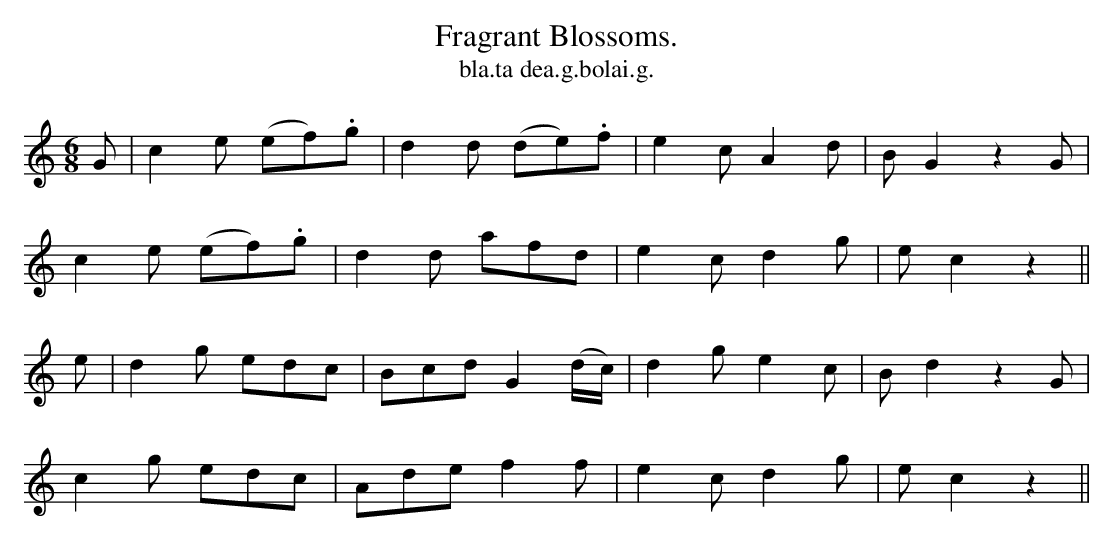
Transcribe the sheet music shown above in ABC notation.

X:1
T: Fragrant Blossoms.
T: bla.ta dea.g.bolai.g.
M: 6/8
L: 1/8
K: C
G|c2 e (ef).g|d2 d (de).f|e2c A2d|B G2 z2G|
c2 e (ef).g|d2 d afd|e2c d2g|ec2z2||
e|d2 g edc|Bcd G2 (d/c/)|d2 g e2c|B d2 z2 G|
c2g edc|Ade f2 f|e2 c d2g|e c2 z2||
